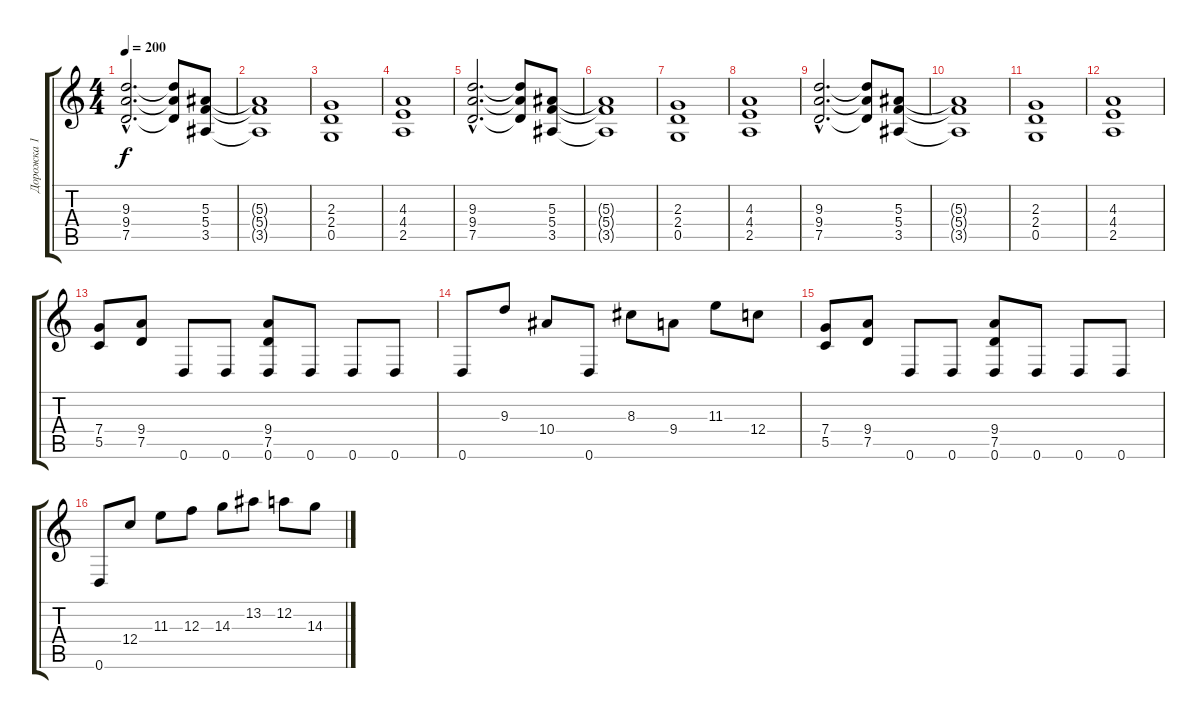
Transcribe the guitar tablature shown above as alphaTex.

\track ("Дорожка 1" "Дорожка 1") {instrument distortionguitar}
\staff {score tabs}
\tuning (D4 A3 F3 C3 G2 D2) {hide}
\ts (4 4)
\tempo 200
\clef g2
\ks c
(9.3{hac} 9.4{hac} 7.5{hac}).2{d dy f} (9.3{t} 9.4{t} 7.5{t}).8 (5.3 5.4 3.5).8 |
(5.3{t} 5.4{t} 3.5{t}).1 |
(2.3 2.4 0.5).1 |
(4.3 4.4 2.5).1 |
(9.3{hac} 9.4{hac} 7.5{hac}).2{d} (9.3{t} 9.4{t} 7.5{t}).8 (5.3 5.4 3.5).8 |
(5.3{t} 5.4{t} 3.5{t}).1 |
(2.3 2.4 0.5).1 |
(4.3 4.4 2.5).1 |
(9.3{hac} 9.4{hac} 7.5{hac}).2{d} (9.3{t} 9.4{t} 7.5{t}).8 (5.3 5.4 3.5).8 |
(5.3{t} 5.4{t} 3.5{t}).1 |
(2.3 2.4 0.5).1 |
(4.3 4.4 2.5).1 |
(7.4 5.5).8 (9.4 7.5).8 0.6.8 0.6.8 (9.4 7.5 0.6).8 0.6.8 0.6.8 0.6.8 |
0.6.8 9.3.8 10.4.8 0.6.8 8.3.8 9.4.8 11.3.8 12.4.8 |
(7.4 5.5).8 (9.4 7.5).8 0.6.8 0.6.8 (9.4 7.5 0.6).8 0.6.8 0.6.8 0.6.8 |
0.6.8 12.4.8 11.3.8 12.3.8 14.3.8 13.2.8 12.2.8 14.3.8
